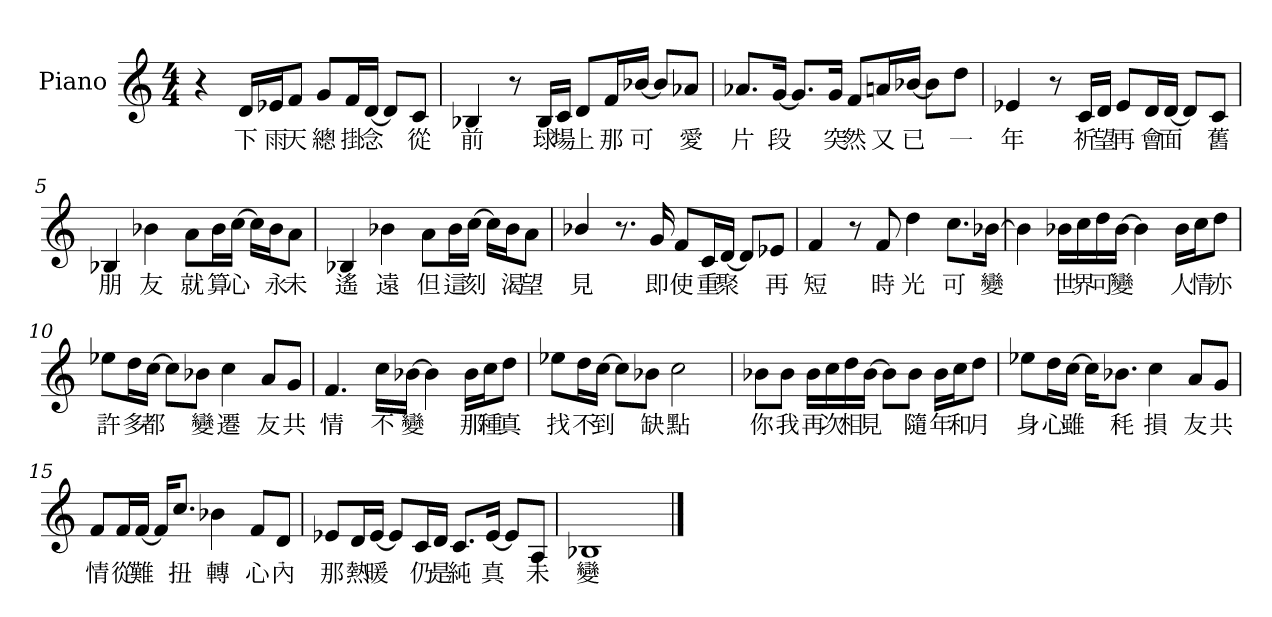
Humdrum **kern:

**kern	**text
*part1	*part1
*staff1	*staff1
*I"Piano	*
*I'Pno	*
*clefG2	*
*k[]	*
*M4/4	*
=1	=1
4r	.
*MM60	*
16d/LL	下
16e-X/J	雨
8f/J	天
8g/L	總
16f/L	掛
[16d/JJ	念
8d/L]	.
8c/J	從
=2	=2
4B-X/	前
8r	.
16B-/LL	球
16c/JJ	場
8d/L	上
16f/L	那
[16b-X/JJ	可
8b-/L]	.
8a-X/J	愛
=3	=3
8.a-X/L	片
[16g/Jk	段
8.g/L]	.
16g/Jk	突
8f/L	然
16an/L	又
[16b-X/JJ	已
8b-\L]	.
8dd\J	一
!!LO:LB:g=z
=4	=4
4e-X/	年
8r	.
16c/LL	祈
16d/JJ	望
8e-/L	再
16d/L	會
[16d/JJ	面
8d/L]	.
8c/J	舊
=5	=5
4B-X/	朋
4b-X\	友
8a\L	就
16b-\L	算
[16cc\JJ	心
16cc\LL]	.
16b-\J	永
8a\J	未
=6	=6
4B-X/	遙
4b-X\	遠
8a\L	但
16b-\L	這
[16cc\JJ	刻
16cc\LL]	.
16b-\J	渴
8a\J	望
!!LO:LB:g=z
=7	=7
4b-X/	見
8.r	.
16g/	即
8f/L	使
16c/L	重
[16d/JJ	聚
8d/L]	.
8e-X/J	再
=8	=8
4f/	短
8r	.
8f/	時
4dd\	光
8.cc\L	可
[16b-X\Jk	變
=9	=9
4b-\]	.
16b-X\LL	世
16cc\	界
16dd\	可
[16b-\JJ	變
4b-\]	.
16b-\LL	人
16cc\J	情
8dd\J	亦
!!LO:LB:g=z
=10	=10
8ee-X\L	許
16dd\L	多
[16cc\JJ	都
8cc\L]	.
8b-X\J	變
4cc\	遷
8a/L	友
8g/J	共
=11	=11
4.f/	情
16cc\LL	不
[16b-X\JJ	變
4b-\]	.
16b-\LL	那
16cc\J	種
8dd\J	真
=12	=12
8ee-X\L	找
16dd\L	不
[16cc\JJ	到
8cc\L]	.
8b-X\J	缺
2cc\	點
!!LO:PB:g=z
=13	=13
8b-X\L	你
8b-\J	我
16b-\LL	再
16cc\	次
16dd\	相
[16b-\JJ	見
8b-\L]	.
8b-\J	隨
16b-\LL	年
16cc\J	和
8dd\J	月
=14	=14
8ee-X\L	身
16dd\L	心
[16cc\JJ	雖
16cc\KL]	.
8.b-X\J	秏
4cc\	損
8a/L	友
8g/J	共
!!LO:LB:g=z
=15	=15
8f/L	情
16f/L	從
[16f/JJ	難
16f/KL]	.
8.cc/J	扭
4b-X\	轉
8f/L	心
8d/J	內
=16	=16
8e-X/L	那
16d/L	熱
[16e-/JJ	暖
8e-/L]	.
16c/L	仍
16d/JJ	是
8.c/L	純
[16e-/Jk	真
8e-/L]	.
8A/J	未
=17	=17
1B-X	變
==	==
*-	*-
